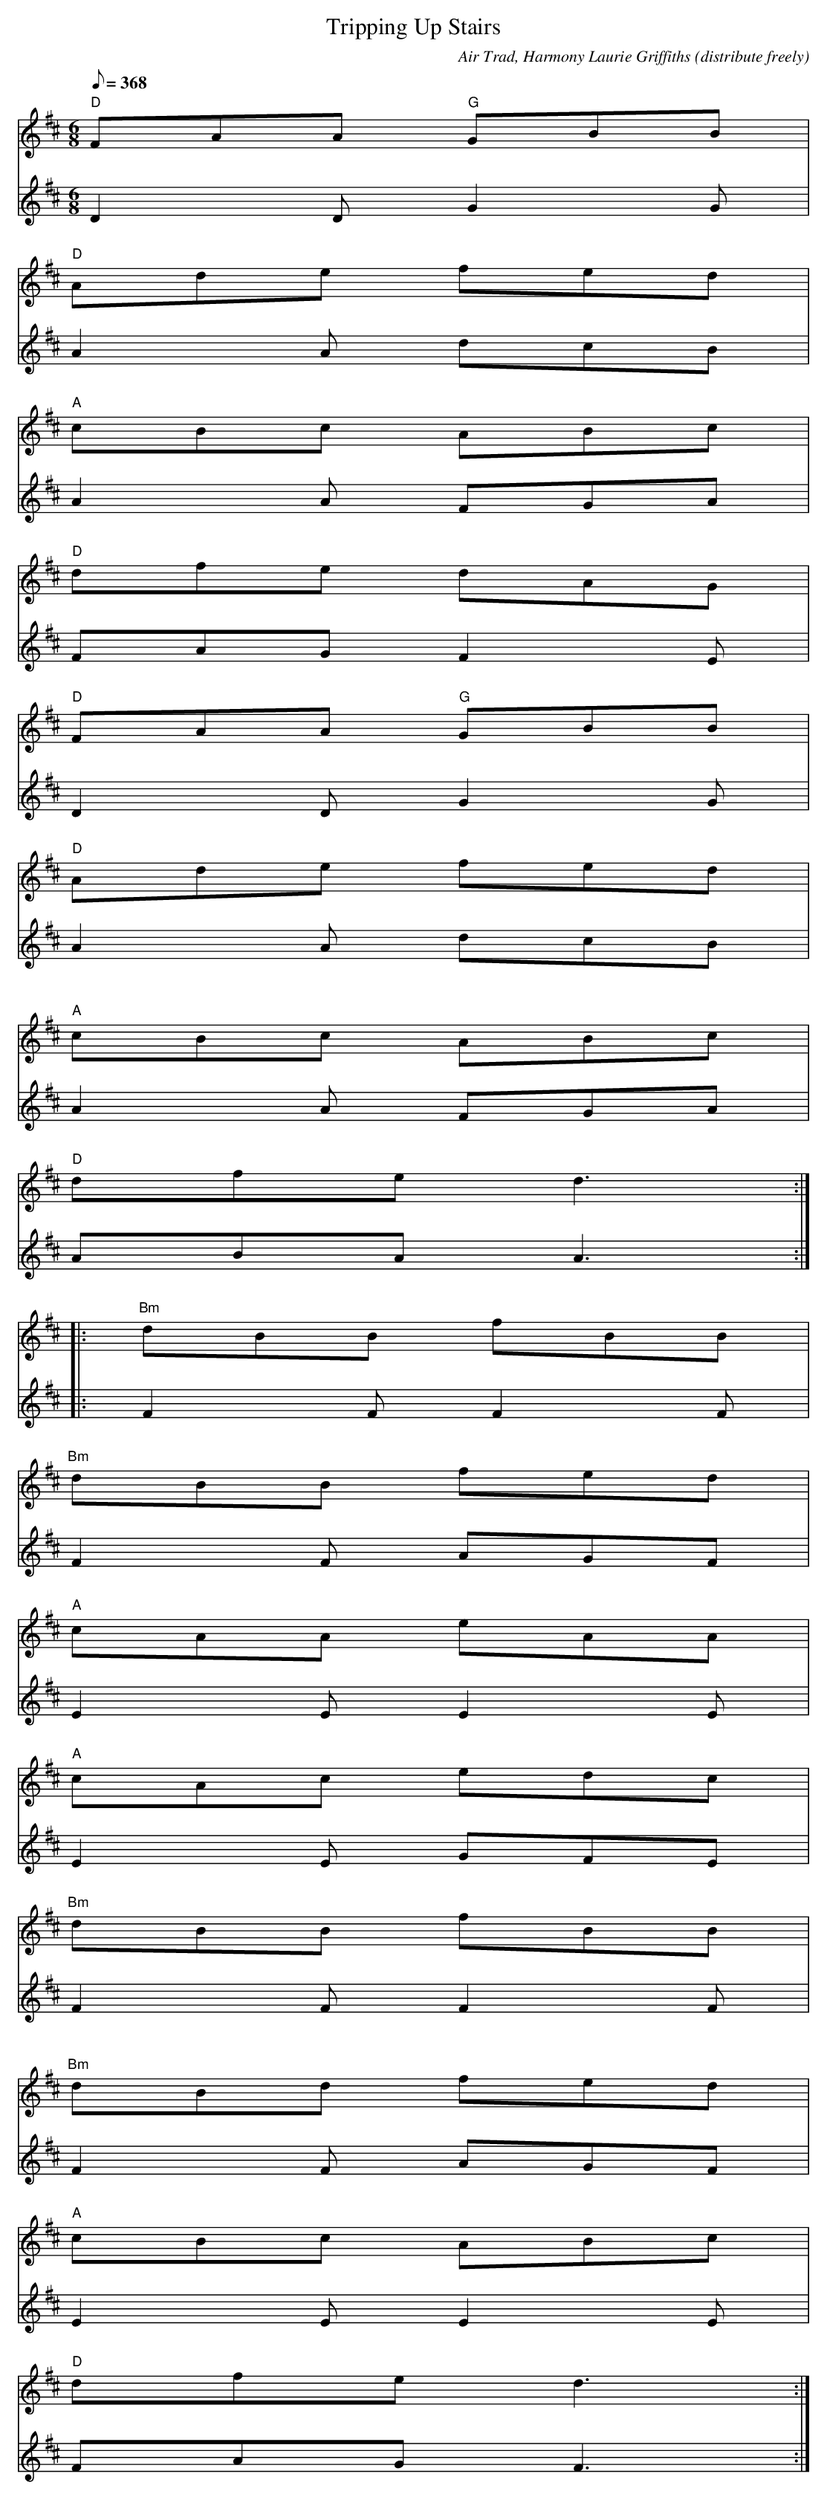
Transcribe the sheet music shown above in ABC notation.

X:1
T:Tripping Up Stairs
C:Air Trad, Harmony Laurie Griffiths (distribute freely)
L:1/8
M:6/8
K:D
V:1
Q:368
"D"FAA "G"GBB |
"D"Ade fed |
"A"cBc ABc |
"D"dfe dAG |
"D"FAA "G"GBB |
"D"Ade fed |
"A"cBc ABc |
"D"dfe d3 :|
|: "Bm"dBB fBB |
"Bm"dBB fed |
"A"cAA eAA |
"A"cAc edc |
"Bm"dBB fBB |
"Bm"dBd fed |
"A"cBc ABc |
"D"dfe d3 :|
V:2
L:1/8
M:6/8
K:D
Q:368
D2 D G2 G |
A2 A dcB |
A2 A FGA |
FAG F2 E |
D2 D G2 G |
A2 A dcB |
A2 A FGA |
ABA A3 :|
|: F2 F F2 F |
F2 F AGF |
E2 E E2 E |
E2 E GFE |
F2 F F2 F |
F2 F AGF |
E2 E E2 E |
FAG F3 :|
